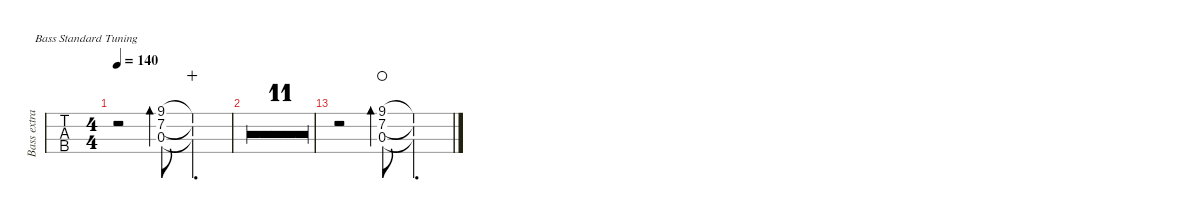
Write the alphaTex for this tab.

\defaultSystemsLayout 4
\hideDynamics
\bracketExtendMode nobrackets
\otherSystemsTrackNameOrientation horizontal
\track ("Bass extra" "Bass extra") {multiBarRest instrument electricbassfinger}
\staff {tabs}
\tuning (G2 D2 A1 E1)
\ts (4 4)
\tempo 140
\clef f4
\ks c
r.2{dy mf} (7.2{ac} 9.1{ac} 0.3{ac}).8{bd 30} (7.2{t} 9.1{t} 0.3{t}).4{d wahc} |
|
|
|
|
|
|
|
|
|
|
|
r.2 (7.2{ac} 9.1{ac} 0.3{ac}).8{bd 30 waho} (7.2{t} 9.1{t} 0.3{t}).4{d}
